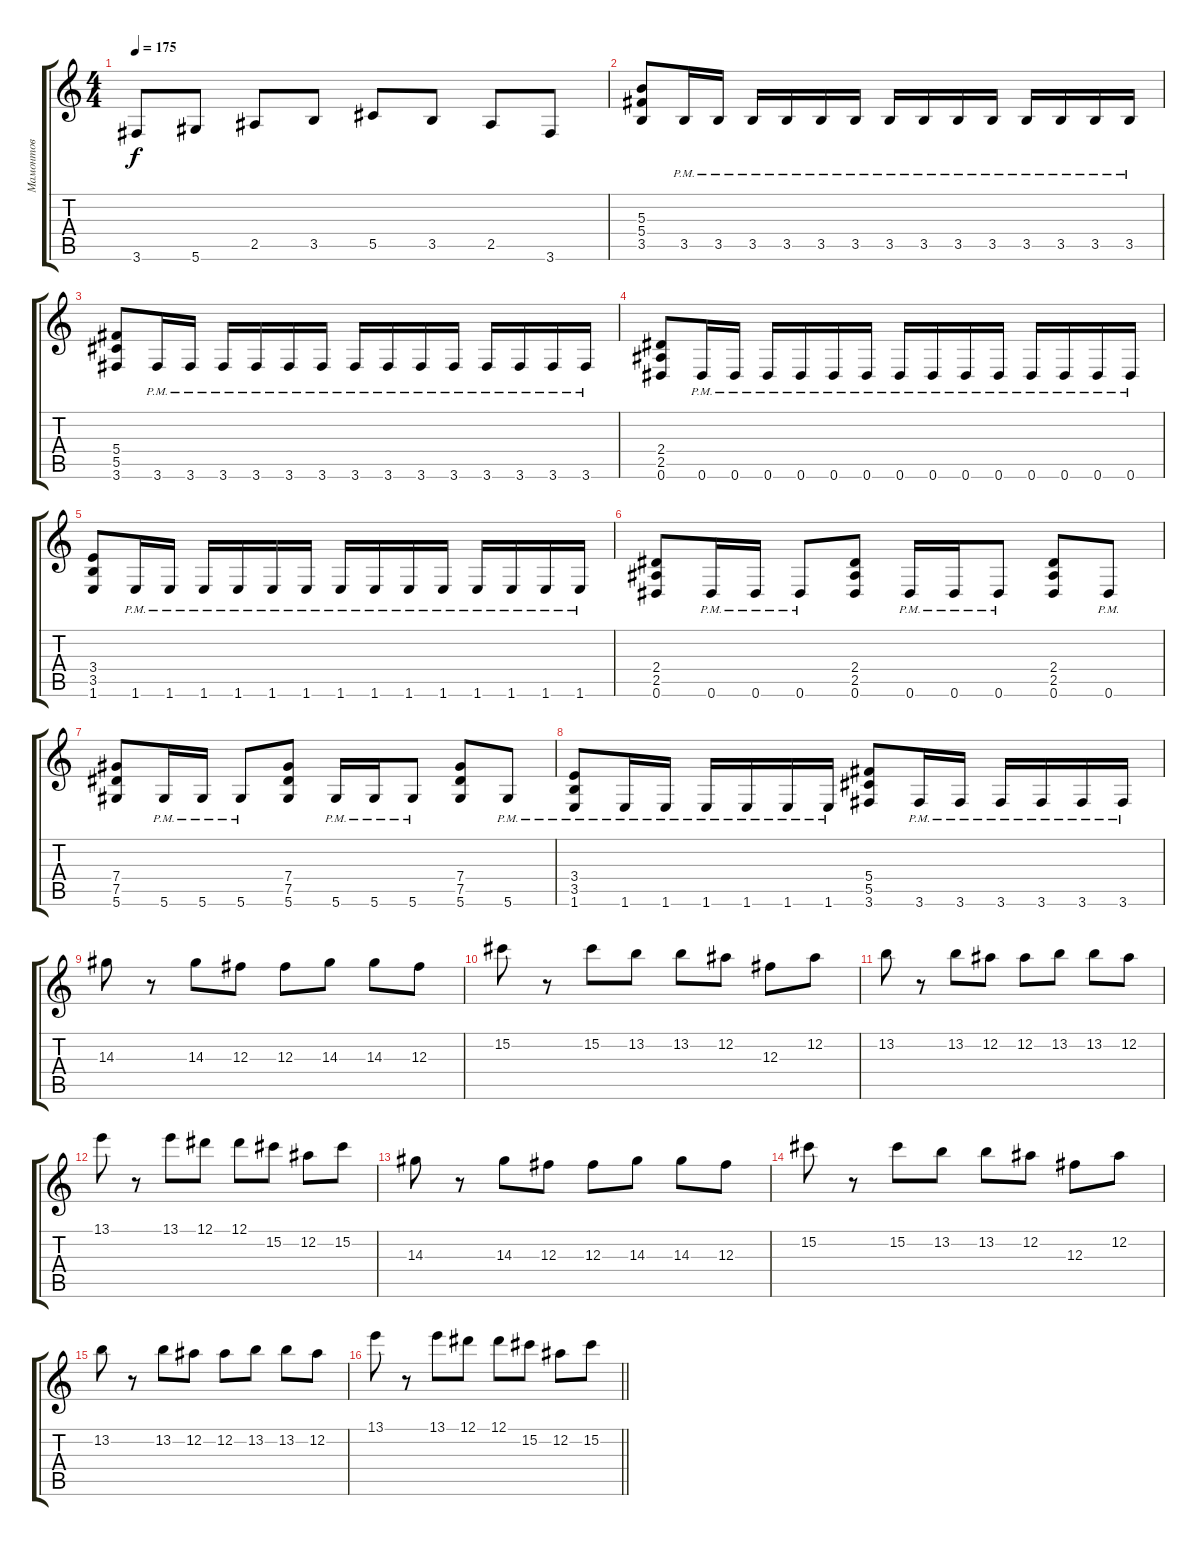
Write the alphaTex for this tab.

\track ("Мамонтов" "Мамонтов") {instrument distortionguitar}
\staff {score tabs}
\tuning (Eb4 Bb3 Gb3 Db3 Ab2 Eb2) {hide}
\ts (4 4)
\tempo 175
\clef g2
\ks c
3.6.8{dy f} 5.6.8 2.5.8 3.5.8 5.5.8 3.5.8 2.5.8 3.6.8 |
(5.3 5.4 3.5).8 3.5{pm}.16 3.5{pm}.16 3.5{pm}.16 3.5{pm}.16 3.5{pm}.16 3.5{pm}.16 3.5{pm}.16 3.5{pm}.16 3.5{pm}.16 3.5{pm}.16 3.5{pm}.16 3.5{pm}.16 3.5{pm}.16 3.5{pm}.16 |
(5.4 5.5 3.6).8 3.6{pm}.16 3.6{pm}.16 3.6{pm}.16 3.6{pm}.16 3.6{pm}.16 3.6{pm}.16 3.6{pm}.16 3.6{pm}.16 3.6{pm}.16 3.6{pm}.16 3.6{pm}.16 3.6{pm}.16 3.6{pm}.16 3.6{pm}.16 |
(2.4 2.5 0.6).8 0.6{pm}.16 0.6{pm}.16 0.6{pm}.16 0.6{pm}.16 0.6{pm}.16 0.6{pm}.16 0.6{pm}.16 0.6{pm}.16 0.6{pm}.16 0.6{pm}.16 0.6{pm}.16 0.6{pm}.16 0.6{pm}.16 0.6{pm}.16 |
(3.4 3.5 1.6).8 1.6{pm}.16 1.6{pm}.16 1.6{pm}.16 1.6{pm}.16 1.6{pm}.16 1.6{pm}.16 1.6{pm}.16 1.6{pm}.16 1.6{pm}.16 1.6{pm}.16 1.6{pm}.16 1.6{pm}.16 1.6{pm}.16 1.6{pm}.16 |
(2.4 2.5 0.6).8 0.6{pm}.16 0.6{pm}.16 0.6{pm}.8 (2.4 2.5 0.6).8 0.6{pm}.16 0.6{pm}.16 0.6{pm}.8 (2.4 2.5 0.6).8 0.6{pm}.8 |
(7.4 7.5 5.6).8 5.6{pm}.16 5.6{pm}.16 5.6{pm}.8 (7.4 7.5 5.6).8 5.6{pm}.16 5.6{pm}.16 5.6{pm}.8 (7.4 7.5 5.6).8 5.6{pm}.8 |
(3.4{pm} 3.5{pm} 1.6{pm}).8 1.6{pm}.16 1.6{pm}.16 1.6{pm}.16 1.6{pm}.16 1.6{pm}.16 1.6{pm}.16 (5.4 5.5 3.6).8 3.6{pm}.16 3.6{pm}.16 3.6{pm}.16 3.6{pm}.16 3.6{pm}.16 3.6{pm}.16 |
14.3.8 r.8 14.3.8 12.3.8 12.3.8 14.3.8 14.3.8 12.3.8 |
15.2.8 r.8 15.2.8 13.2.8 13.2.8 12.2.8 12.3.8 12.2.8 |
13.2.8 r.8 13.2.8 12.2.8 12.2.8 13.2.8 13.2.8 12.2.8 |
13.1.8 r.8 13.1.8 12.1.8 12.1.8 15.2.8 12.2.8 15.2.8 |
14.3.8 r.8 14.3.8 12.3.8 12.3.8 14.3.8 14.3.8 12.3.8 |
15.2.8 r.8 15.2.8 13.2.8 13.2.8 12.2.8 12.3.8 12.2.8 |
13.2.8 r.8 13.2.8 12.2.8 12.2.8 13.2.8 13.2.8 12.2.8 |
\barLineRight lightlight
13.1.8 r.8 13.1.8 12.1.8 12.1.8 15.2.8 12.2.8 15.2.8
